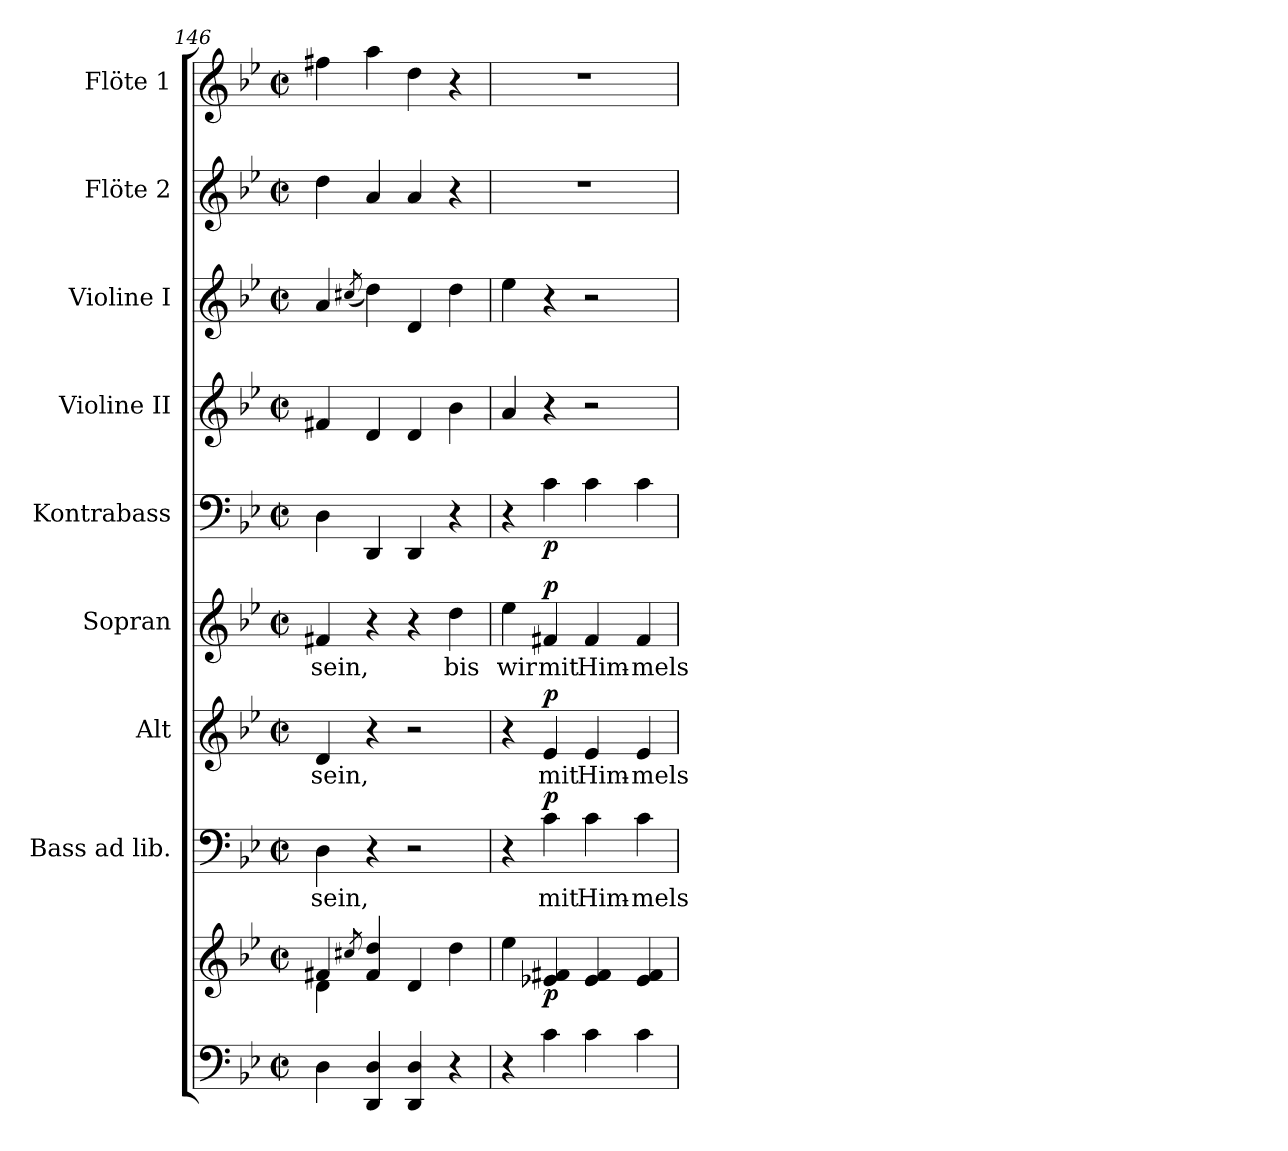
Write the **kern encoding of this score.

**kern	**kern	**dynam	**kern	**text	**dynam	**kern	**text	**dynam	**kern	**text	**dynam	**kern	**dynam	**kern	**kern	**kern	**kern
*part9	*part9	*part9	*part8	*part8	*part8	*part7	*part7	*part7	*part6	*part6	*part6	*part5	*part5	*part4	*part3	*part2	*part1
*staff10	*staff9	*staff9/10	*staff8	*staff8	*staff8	*staff7	*staff7	*staff7	*staff6	*staff6	*staff6	*staff5	*staff5	*staff4	*staff3	*staff2	*staff1
*	*	*	*I"Bass ad lib.	*	*	*I"Alt	*	*	*I"Sopran	*	*	*I"Kontrabass	*	*I"Violine II	*I"Violine I	*I"Flöte 2	*I"Flöte 1
*	*	*	*I'B.	*	*	*I'A.	*	*	*I'S.	*	*	*I'Kb.	*	*I'Vl. II	*I'Vl. I	*I'Fl. 2	*I'Fl. 1
*clefF4	*clefG2	*	*clefF4	*	*	*clefG2	*	*	*clefG2	*	*	*clefF4	*	*clefG2	*clefG2	*clefG2	*clefG2
*	*	*	*	*	*	*	*	*	*	*	*	*ITrd7c12	*	*	*	*	*
*k[b-e-]	*k[b-e-]	*	*k[b-e-]	*	*	*k[b-e-]	*	*	*k[b-e-]	*	*	*k[b-e-]	*	*k[b-e-]	*k[b-e-]	*k[b-e-]	*k[b-e-]
*B-:	*B-:	*	*B-:	*	*	*B-:	*	*	*B-:	*	*	*B-:	*	*B-:	*B-:	*B-:	*B-:
*M2/2	*M2/2	*	*M2/2	*	*	*M2/2	*	*	*M2/2	*	*	*M2/2	*	*M2/2	*M2/2	*M2/2	*M2/2
*met(c|)	*met(c|)	*	*met(c|)	*	*	*met(c|)	*	*	*met(c|)	*	*	*met(c|)	*	*met(c|)	*met(c|)	*met(c|)	*met(c|)
=146	=146	=146	=146	=146	=146	=146	=146	=146	=146	=146	=146	=146	=146	=146	=146	=146	=146
*	*^	*	*	*	*	*	*	*	*	*	*	*	*	*	*	*	*
!	!	!	!	!	!LO:LY:b	!	!	!LO:LY:b	!	!	!LO:LY:b	!	!	!	!	!	!	!
4D\	4f#X/	4d\	.	4D\	sein,	.	4d/	sein,	.	4f#X/	sein,	.	4DD\	.	4f#X/	4a/	4dd\	4ff#X\
.	8qcc#X/	.	.	.	.	.	.	.	.	.	.	.	.	.	.	(<8qcc#X/	.	.
4DD/ 4D/	4f#/ 4dd/	2.ryy	.	4r	.	.	4r	.	.	4r	.	.	4DDD/	.	4d/	4dd\)	4a/	4aa\
4DD/ 4D/	4d/	.	.	2r	.	.	2r	.	.	4r	.	.	4DDD/	.	4d/	4d/	4a/	4dd\
!	!	!	!	!	!	!	!	!	!	!	!LO:LY:b	!	!	!	!	!	!	!
4r	4dd\	.	.	.	.	.	.	.	.	4dd\	bis	.	4r	.	4b-\	4dd\	4r	4r
*	*v	*v	*	*	*	*	*	*	*	*	*	*	*	*	*	*	*	*
!!LO:PB:g=z
=147	=147	=147	=147	=147	=147	=147	=147	=147	=147	=147	=147	=147	=147	=147	=147	=147	=147
!	!	!	!	!	!	!	!	!	!	!LO:LY:b	!	!	!	!	!	!	!
4r	4ee-\	.	4r	.	.	4r	.	.	4ee-\	wir	.	4r	.	4a/	4ee-\	1r	1r
!	!	!LO:DY:b	!	!LO:LY:b	!LO:DY:a	!	!LO:LY:b	!LO:DY:a	!	!LO:LY:b	!LO:DY:a	!	!LO:DY:b	!	!	!	!
4c\	4e-X/ 4f#X/	p	4c\	mit	p	4e-/	mit	p	4f#X/	mit	p	4C\	p	4r	4r	.	.
!	!	!	!	!LO:LY:b	!	!	!LO:LY:b	!	!	!LO:LY:b	!	!	!	!	!	!	!
4c\	4e-/ 4f#/	.	4c\	Him-	.	4e-/	Him-	.	4f#/	Him-	.	4C\	.	2r	2r	.	.
!	!	!	!	!LO:LY:b	!	!	!LO:LY:b	!	!	!LO:LY:b	!	!	!	!	!	!	!
4c\	4e-/ 4f#/	.	4c\	-mels-	.	4e-/	-mels-	.	4f#/	-mels-	.	4C\	.	.	.	.	.
=	=	=	=	=	=	=	=	=	=	=	=	=	=	=	=	=	=
*-	*-	*-	*-	*-	*-	*-	*-	*-	*-	*-	*-	*-	*-	*-	*-	*-	*-
